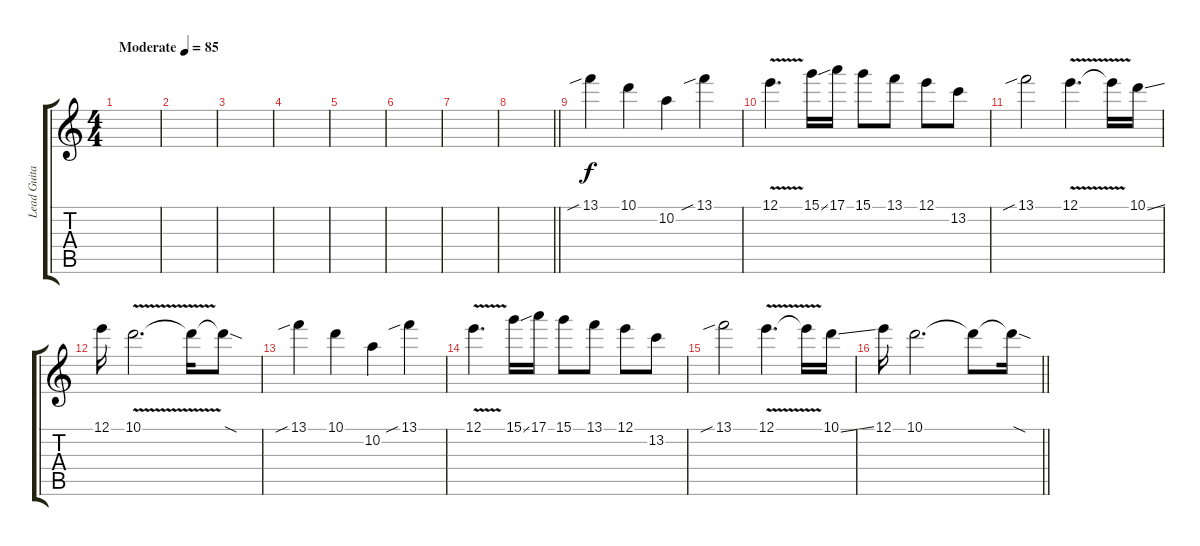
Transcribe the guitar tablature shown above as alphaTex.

\track ("Lead Guitar" "Lead Guita") {instrument distortionguitar}
\staff {score tabs}
\tuning (E4 B3 G3 D3 A2 D2) {hide}
\ts (4 4)
\tempo (85 "Moderate")
\clef g2
\ks c
|
|
|
|
|
|
|
\barLineRight lightlight
|
13.1{sib}.4 10.1.4 10.2.4 13.1{sib}.4 |
12.1{v}.4{d} 15.1{ss}.16 17.1.16 15.1.8 13.1.8 12.1.8 13.2.8 |
13.1{sib}.2 12.1{v}.4{d} 12.1{t}.16 10.1{ss}.16 |
12.1.16 10.1{v}.2{d} 10.1{t}.16 10.1{sod t}.8 |
13.1{sib}.4 10.1.4 10.2.4 13.1{sib}.4 |
12.1{v}.4{d} 15.1{ss}.16 17.1.16 15.1.8 13.1.8 12.1.8 13.2.8 |
13.1{sib}.2 12.1{v}.4{d} 12.1{t}.16 10.1{ss}.16 |
\barLineRight lightlight
12.1.16 10.1.2{d} 10.1{t}.8 10.1{sod t}.16
